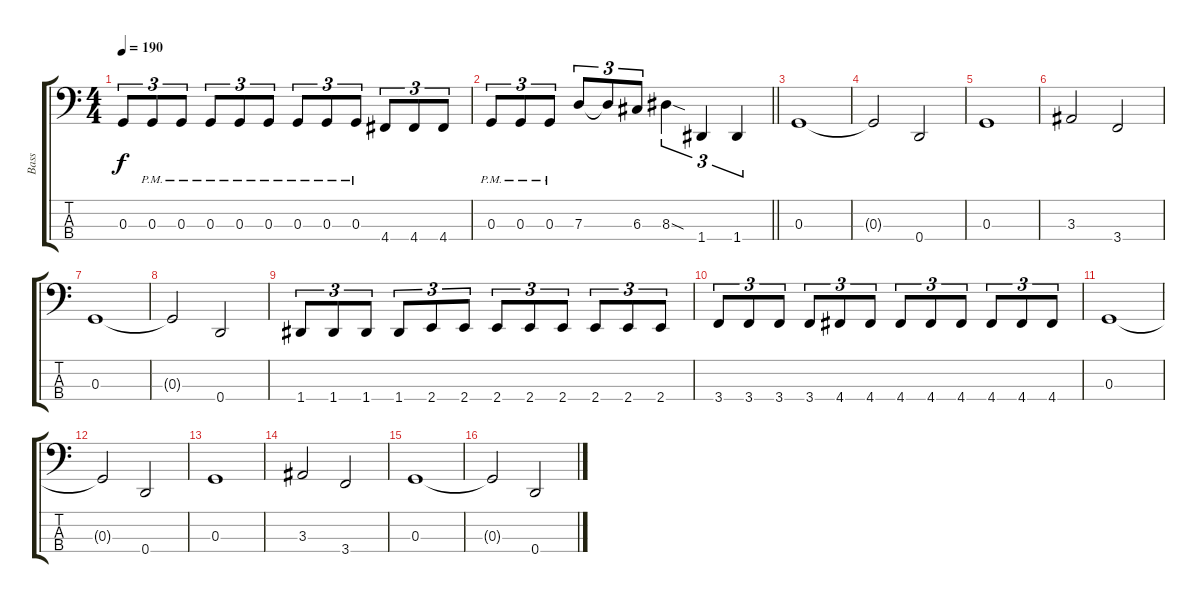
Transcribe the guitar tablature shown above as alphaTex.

\track ("Bass" "Bass") {instrument electricbassfinger}
\staff {score tabs}
\tuning (F2 C2 G1 D1) {hide}
\ts (4 4)
\tempo 190
\clef f4
\ks c
0.3.8{tu (3 2) dy f} 0.3{pm}.8{tu (3 2)} 0.3{pm}.8{tu (3 2)} 0.3{pm}.8{tu (3 2)} 0.3{pm}.8{tu (3 2)} 0.3{pm}.8{tu (3 2)} 0.3{pm}.8{tu (3 2)} 0.3{pm}.8{tu (3 2)} 0.3{pm}.8{tu (3 2)} 4.4.8{tu (3 2)} 4.4.8{tu (3 2)} 4.4.8{tu (3 2)} |
\barLineRight lightlight
0.3{pm}.8{tu (3 2)} 0.3{pm}.8{tu (3 2)} 0.3{pm}.8{tu (3 2)} 7.3.8{tu (3 2)} 7.3{t}.8{tu (3 2)} 6.3.8{tu (3 2)} 8.3{sod}.4{tu (3 2)} 1.4.4{tu (3 2)} 1.4.4{tu (3 2)} |
0.3.1 |
0.3{t}.2 0.4.2 |
0.3.1 |
3.3.2 3.4.2 |
0.3.1 |
0.3{t}.2 0.4.2 |
1.4.8{tu (3 2)} 1.4.8{tu (3 2)} 1.4.8{tu (3 2)} 1.4.8{tu (3 2)} 2.4.8{tu (3 2)} 2.4.8{tu (3 2)} 2.4.8{tu (3 2)} 2.4.8{tu (3 2)} 2.4.8{tu (3 2)} 2.4.8{tu (3 2)} 2.4.8{tu (3 2)} 2.4.8{tu (3 2)} |
3.4.8{tu (3 2)} 3.4.8{tu (3 2)} 3.4.8{tu (3 2)} 3.4.8{tu (3 2)} 4.4.8{tu (3 2)} 4.4.8{tu (3 2)} 4.4.8{tu (3 2)} 4.4.8{tu (3 2)} 4.4.8{tu (3 2)} 4.4.8{tu (3 2)} 4.4.8{tu (3 2)} 4.4.8{tu (3 2)} |
0.3.1 |
0.3{t}.2 0.4.2 |
0.3.1 |
3.3.2 3.4.2 |
0.3.1 |
0.3{t}.2 0.4.2
